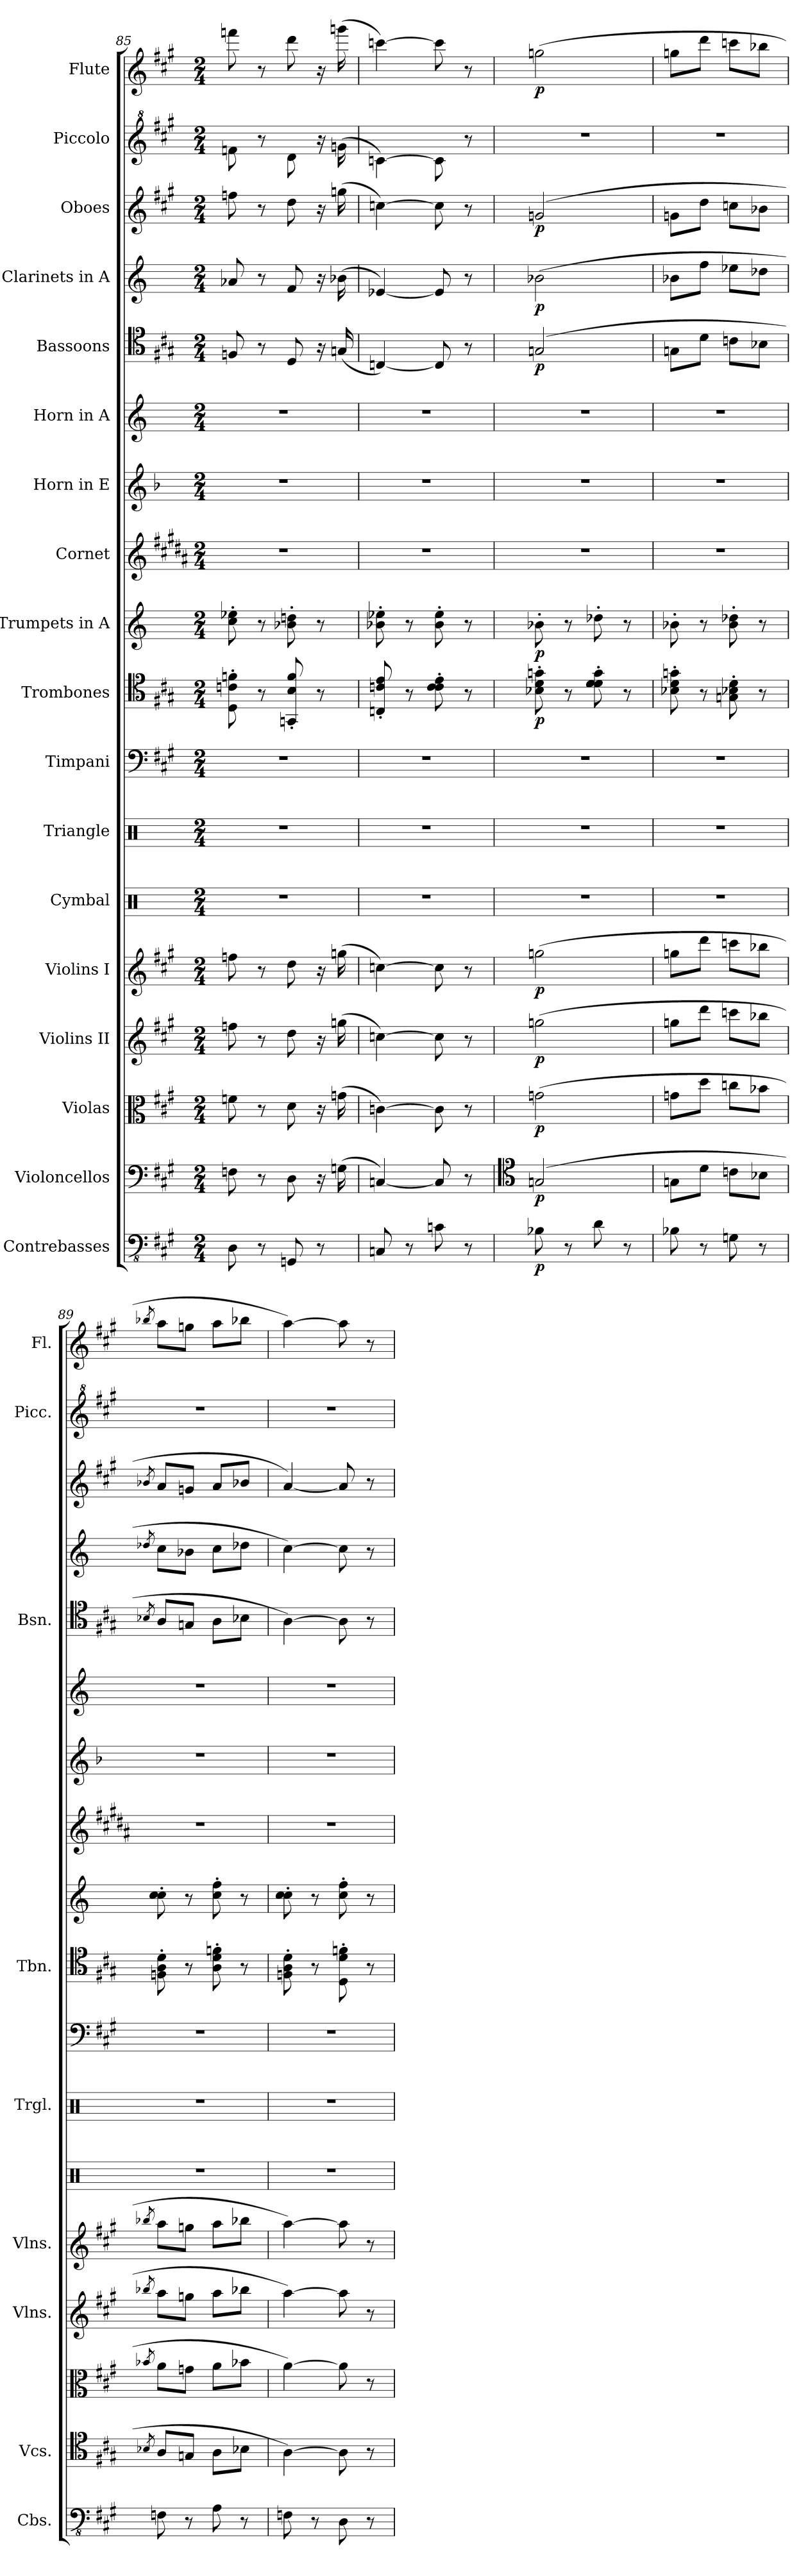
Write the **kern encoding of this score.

**kern	**dynam	**kern	**dynam	**kern	**dynam	**kern	**dynam	**kern	**dynam	**kern	**kern	**kern	**kern	**dynam	**kern	**dynam	**kern	**kern	**kern	**kern	**dynam	**kern	**dynam	**kern	**dynam	**kern	**kern	**dynam
*part18	*part18	*part17	*part17	*part16	*part16	*part15	*part15	*part14	*part14	*part13	*part12	*part11	*part10	*part10	*part9	*part9	*part8	*part7	*part6	*part5	*part5	*part4	*part4	*part3	*part3	*part2	*part1	*part1
*staff18	*staff18	*staff17	*staff17	*staff16	*staff16	*staff15	*staff15	*staff14	*staff14	*staff13	*staff12	*staff11	*staff10	*staff10	*staff9	*staff9	*staff8	*staff7	*staff6	*staff5	*staff5	*staff4	*staff4	*staff3	*staff3	*staff2	*staff1	*staff1
*I"Contrebasses	*	*I"Violoncellos	*	*I"Violas	*	*I"Violins II	*	*I"Violins I	*	*I"Cymbal	*I"Triangle	*I"Timpani	*I"Trombones	*	*I"Trumpets in A	*	*I"Cornet	*I"Horn in E	*I"Horn in A	*I"Bassoons	*	*I"Clarinets in A	*	*I"Oboes	*	*I"Piccolo	*I"Flute	*
*I'Cbs.	*	*I'Vcs.	*	*	*	*I'Vlns.	*	*I'Vlns.	*	*	*I'Trgl.	*	*I'Tbn.	*	*	*	*	*	*	*I'Bsn.	*	*	*	*	*	*I'Picc.	*I'Fl.	*
!!LO:PB:g=z
*clefFv4	*	*clefF4	*	*clefC3	*	*clefG2	*	*clefG2	*	*clefX	*clefX	*clefF4	*clefC4	*	*clefG2	*	*clefG2	*clefG2	*clefG2	*clefC4	*	*clefG2	*	*clefG2	*	*clefG^2	*clefG2	*
*	*	*	*	*	*	*	*	*	*	*	*	*	*	*	*ITrd2c3	*	*ITrd1c2	*ITrd5c8	*ITrd2c3	*	*	*ITrd2c3	*	*	*	*ITrd-7c-12	*	*
*k[f#c#g#]	*	*k[f#c#g#]	*	*k[f#c#g#]	*	*k[f#c#g#]	*	*k[f#c#g#]	*	*k[]	*k[]	*k[f#c#g#]	*k[f#c#g#]	*	*k[f#c#g#]	*	*k[f#c#g#]	*k[f#c#g#]	*k[f#c#g#]	*k[f#c#g#]	*	*k[f#c#g#]	*	*k[f#c#g#]	*	*k[f#c#g#]	*k[f#c#g#]	*
*M2/4	*	*M2/4	*	*M2/4	*	*M2/4	*	*M2/4	*	*M2/4	*M2/4	*M2/4	*M2/4	*	*M2/4	*	*M2/4	*M2/4	*M2/4	*M2/4	*	*M2/4	*	*M2/4	*	*M2/4	*M2/4	*
=85	=85	=85	=85	=85	=85	=85	=85	=85	=85	=85	=85	=85	=85	=85	=85	=85	=85	=85	=85	=85	=85	=85	=85	=85	=85	=85	=85	=85
8DD\	.	8Fn\	.	8fn\	.	8ffn\	.	8ffn\	.	2r	2r	2r	8D\' 8cn\' 8fn\'	.	8a\' 8ccn\'	.	2r	2r	2r	8Fn/	.	8fn/	.	8ffn\	.	8fffn\	8fffn\	.
8r	.	8r	.	8r	.	8r	.	8r	.	.	.	.	8r	.	8r	.	.	.	.	8r	.	8r	.	8r	.	8r	8r	.
8GGGn/	.	8D\	.	8d\	.	8dd\	.	8dd\	.	.	.	.	8GGn/' 8B/' 8f/'	.	8gn\' 8bn\'	.	.	.	.	8D/	.	8d/	.	8dd\	.	8ddd\	8ddd\	.
8r	.	16r	.	16r	.	16r	.	16r	.	.	.	.	8r	.	8r	.	.	.	.	16r	.	16r	.	16r	.	16r	16r	.
.	.	(>16Gn\	.	(>16gn\	.	(>16ggn\	.	(>16ggn\	.	.	.	.	.	.	.	.	.	.	.	(<16Gn/	.	(>16gn\	.	(>16ggn\	.	(>16gggn\	(>16gggn\	.
=86	=86	=86	=86	=86	=86	=86	=86	=86	=86	=86	=86	=86	=86	=86	=86	=86	=86	=86	=86	=86	=86	=86	=86	=86	=86	=86	=86	=86
8CCn/	.	[4Cn/)	.	[4cn\)	.	[4ccn\)	.	[4ccn\)	.	2r	2r	2r	8Cn/' 8cn/' 8e/'	.	8gn\' 8ccn\'	.	2r	2r	2r	[4Cn/)	.	[4cn/)	.	[4ccn\)	.	[4cccn\)	[4cccn\)	.
8r	.	.	.	.	.	.	.	.	.	.	.	.	8r	.	8r	.	.	.	.	.	.	.	.	.	.	.	.	.
8Cn\	.	8C/]	.	8c\]	.	8cc\]	.	8cc\]	.	.	.	.	8c\' 8c\' 8e\'	.	8g\' 8cc\'	.	.	.	.	8C/]	.	8c/]	.	8cc\]	.	8ccc\]	8ccc\]	.
8r	.	8r	.	8r	.	8r	.	8r	.	.	.	.	8r	.	8r	.	.	.	.	8r	.	8r	.	8r	.	8r	8r	.
=87	=87	=87	=87	=87	=87	=87	=87	=87	=87	=87	=87	=87	=87	=87	=87	=87	=87	=87	=87	=87	=87	=87	=87	=87	=87	=87	=87	=87
*	*	*clefC4	*	*	*	*	*	*	*	*	*	*	*	*	*	*	*	*	*	*	*	*	*	*	*	*	*	*
!	!LO:DY:b	!	!LO:DY:b	!	!LO:DY:b	!	!LO:DY:b	!	!LO:DY:b	!	!	!	!	!LO:DY:b	!	!LO:DY:b	!	!	!	!	!LO:DY:b	!	!LO:DY:b	!	!LO:DY:b	!	!	!LO:DY:b
8BB-X\	p	(>2Gn/	p	(>2gn\	p	(>2ggn\	p	(>2ggn\	p	2r	2r	2r	8B-X\' 8d\' 8gn\'	p	8gn'\	p	2r	2r	2r	(>2Gn/	p	(>2gn\	p	(>2gn/	p	2r	(>2ggn\	p
8r	.	.	.	.	.	.	.	.	.	.	.	.	8r	.	8r	.	.	.	.	.	.	.	.	.	.	.	.	.
8D\	.	.	.	.	.	.	.	.	.	.	.	.	8d\' 8d\' 8g\'	.	8b-X'\	.	.	.	.	.	.	.	.	.	.	.	.	.
8r	.	.	.	.	.	.	.	.	.	.	.	.	8r	.	8r	.	.	.	.	.	.	.	.	.	.	.	.	.
=88	=88	=88	=88	=88	=88	=88	=88	=88	=88	=88	=88	=88	=88	=88	=88	=88	=88	=88	=88	=88	=88	=88	=88	=88	=88	=88	=88	=88
8BB-X\	.	8Gn\L	.	8gn\L	.	8ggn\L	.	8ggn\L	.	2r	2r	2r	8B-X\' 8d\' 8gn\'	.	8gn'\	.	2r	2r	2r	8Gn\L	.	8gn\L	.	8gn\L	.	2r	8ggn\L	.
8r	.	8d\J	.	8dd\J	.	8ddd\J	.	8ddd\J	.	.	.	.	8r	.	8r	.	.	.	.	8d\J	.	8dd\J	.	8dd\J	.	.	8ddd\J	.
8GGn\	.	8cn\L	.	8ccn\L	.	8cccn\L	.	8cccn\L	.	.	.	.	8Gn\' 8B-X\' 8d\'	.	8g\' 8b-X\'	.	.	.	.	8cn\L	.	8ccn\L	.	8ccn\L	.	.	8cccn\L	.
8r	.	8B-X\J	.	8b-X\J	.	8bb-X\J	.	8bb-X\J	.	.	.	.	8r	.	8r	.	.	.	.	8B-X\J	.	8b-X\J	.	8b-X\J	.	.	8bb-X\J	.
=89	=89	=89	=89	=89	=89	=89	=89	=89	=89	=89	=89	=89	=89	=89	=89	=89	=89	=89	=89	=89	=89	=89	=89	=89	=89	=89	=89	=89
.	.	8qB-X/	.	8qb-X/	.	8qbb-X/	.	8qbb-X/	.	.	.	.	.	.	.	.	.	.	.	8qB-X/	.	8qb-X/	.	8qb-X/	.	.	8qbb-X/	.
8FFn\	.	8A/L	.	8a\L	.	8aa\L	.	8aa\L	.	2r	2r	2r	8Fn\' 8A\' 8d\'	.	8a\' 8a\'	.	2r	2r	2r	8A/L	.	8a\L	.	8a/L	.	2r	8aa\L	.
8r	.	8Gn/J	.	8gn\J	.	8ggn\J	.	8ggn\J	.	.	.	.	8r	.	8r	.	.	.	.	8Gn/J	.	8gn\J	.	8gn/J	.	.	8ggn\J	.
8AA\	.	8A\L	.	8a\L	.	8aa\L	.	8aa\L	.	.	.	.	8A\' 8d\' 8fn\'	.	8a\' 8dd\'	.	.	.	.	8A\L	.	8a\L	.	8a/L	.	.	8aa\L	.
8r	.	8B-\J	.	8b-\J	.	8bb-\J	.	8bb-\J	.	.	.	.	8r	.	8r	.	.	.	.	8B-\J	.	8b-\J	.	8b-X/J	.	.	8bb-X\J	.
=90	=90	=90	=90	=90	=90	=90	=90	=90	=90	=90	=90	=90	=90	=90	=90	=90	=90	=90	=90	=90	=90	=90	=90	=90	=90	=90	=90	=90
8FFn\	.	[4A\)	.	[4a\)	.	[4aa\)	.	[4aa\)	.	2r	2r	2r	8Fn\' 8A\' 8d\'	.	8a\' 8a\'	.	2r	2r	2r	[4A\)	.	[4a\)	.	[4a/)	.	2r	[4aa\)	.
8r	.	.	.	.	.	.	.	.	.	.	.	.	8r	.	8r	.	.	.	.	.	.	.	.	.	.	.	.	.
8DD\	.	8A\]	.	8a\]	.	8aa\]	.	8aa\]	.	.	.	.	8D\' 8d\' 8fn\'	.	8a\' 8dd\'	.	.	.	.	8A\]	.	8a\]	.	8a/]	.	.	8aa\]	.
8r	.	8r	.	8r	.	8r	.	8r	.	.	.	.	8r	.	8r	.	.	.	.	8r	.	8r	.	8r	.	.	8r	.
=	=	=	=	=	=	=	=	=	=	=	=	=	=	=	=	=	=	=	=	=	=	=	=	=	=	=	=	=
*-	*-	*-	*-	*-	*-	*-	*-	*-	*-	*-	*-	*-	*-	*-	*-	*-	*-	*-	*-	*-	*-	*-	*-	*-	*-	*-	*-	*-
